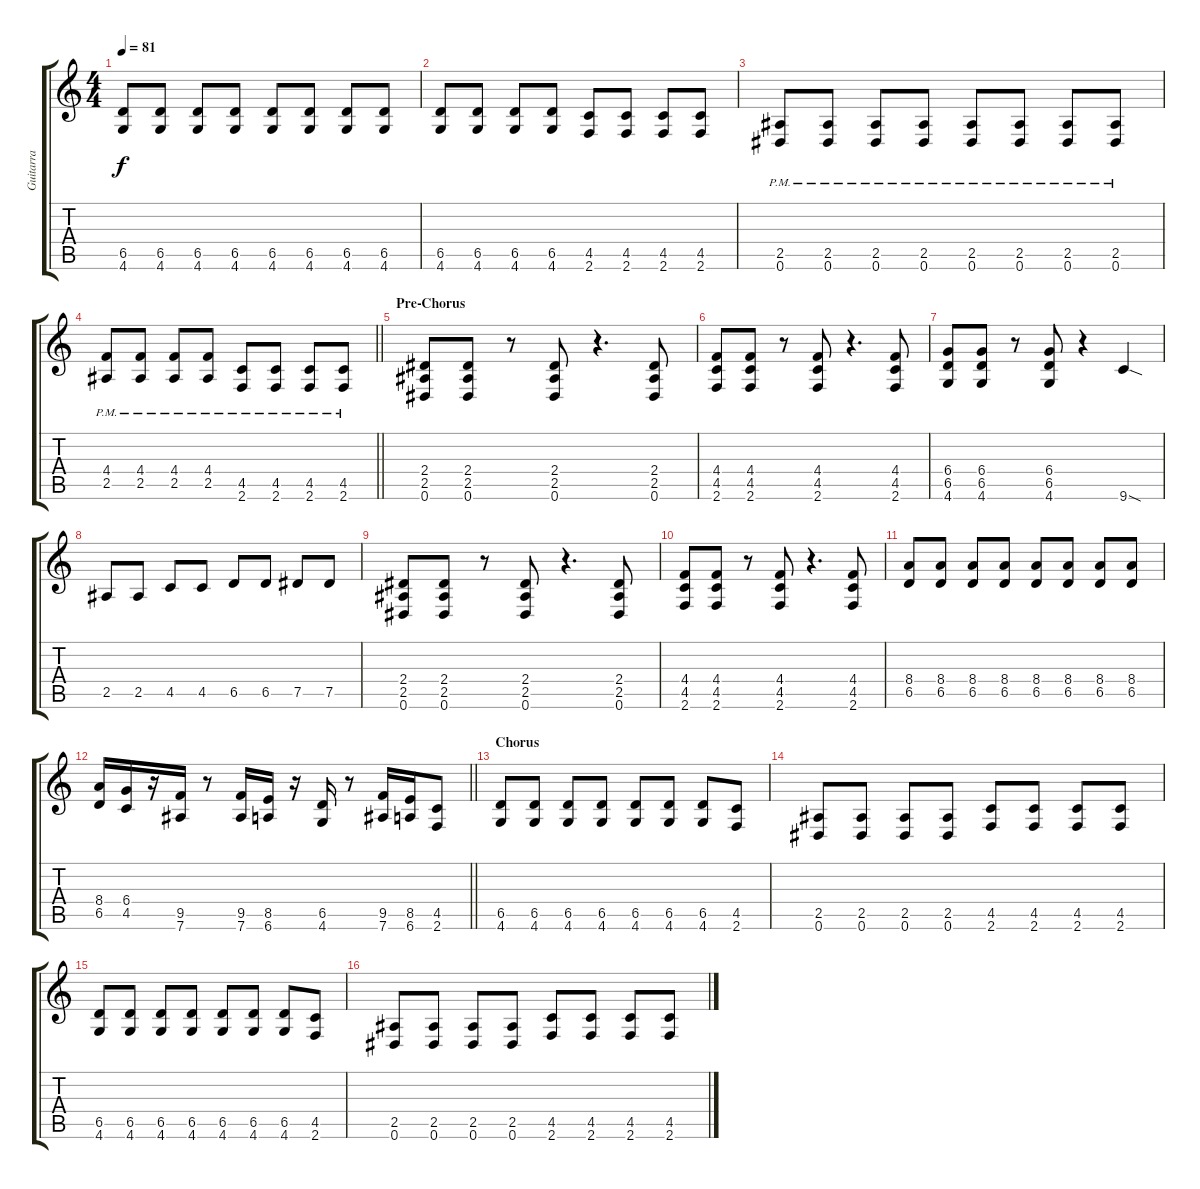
\track ("Guitarra" "Guitarra") {instrument overdrivenguitar}
\staff {score tabs}
\tuning (Eb4 Bb3 Gb3 Db3 Ab2 Eb2) {hide}
\ts (4 4)
\tempo 81
\clef g2
\ks c
(6.5 4.6).8{dy f} (6.5 4.6).8 (6.5 4.6).8 (6.5 4.6).8 (6.5 4.6).8 (6.5 4.6).8 (6.5 4.6).8 (6.5 4.6).8 |
(6.5 4.6).8 (6.5 4.6).8 (6.5 4.6).8 (6.5 4.6).8 (4.5 2.6).8 (4.5 2.6).8 (4.5 2.6).8 (4.5 2.6).8 |
(2.5{pm} 0.6{pm}).8 (2.5{pm} 0.6{pm}).8 (2.5{pm} 0.6{pm}).8 (2.5{pm} 0.6{pm}).8 (2.5{pm} 0.6{pm}).8 (2.5{pm} 0.6{pm}).8 (2.5{pm} 0.6{pm}).8 (2.5{pm} 0.6{pm}).8 |
\barLineRight lightlight
(4.4{pm} 2.5{pm}).8 (4.4{pm} 2.5{pm}).8 (4.4{pm} 2.5{pm}).8 (4.4{pm} 2.5{pm}).8 (4.5{pm} 2.6{pm}).8 (4.5{pm} 2.6{pm}).8 (4.5{pm} 2.6{pm}).8 (4.5{pm} 2.6{pm}).8 |
\section ("" "Pre-Chorus")
(2.4 2.5 0.6).8{volume 11 balance 16 instrument overdrivenguitar} (2.4 2.5 0.6).8{balance 16} r.8 (2.4 2.5 0.6).8 r.4{d} (2.4 2.5 0.6).8 |
(4.4 4.5 2.6).8 (4.4 4.5 2.6).8 r.8 (4.4 4.5 2.6).8 r.4{d} (4.4 4.5 2.6).8 |
(6.4 6.5 4.6).8 (6.4 6.5 4.6).8 r.8 (6.4 6.5 4.6).8 r.4 9.6{sod}.4 |
2.5.8 2.5.8 4.5.8 4.5.8 6.5.8 6.5.8 7.5.8 7.5.8 |
(2.4 2.5 0.6).8 (2.4 2.5 0.6).8 r.8 (2.4 2.5 0.6).8 r.4{d} (2.4 2.5 0.6).8 |
(4.4 4.5 2.6).8 (4.4 4.5 2.6).8 r.8 (4.4 4.5 2.6).8 r.4{d} (4.4 4.5 2.6).8 |
(8.4 6.5).8 (8.4 6.5).8 (8.4 6.5).8 (8.4 6.5).8 (8.4 6.5).8 (8.4 6.5).8 (8.4 6.5).8 (8.4 6.5).8 |
\barLineRight lightlight
(8.4 6.5).16 (6.4 4.5).16 r.16 (9.5 7.6).16 r.8 (9.5 7.6).16 (8.5 6.6).16 r.16 (6.5 4.6).16 r.8 (9.5 7.6).16 (8.5 6.6).16 (4.5 2.6).8 |
\section ("" "Chorus")
(6.5 4.6).8{balance 8} (6.5 4.6).8 (6.5 4.6).8 (6.5 4.6).8 (6.5 4.6).8 (6.5 4.6).8 (6.5 4.6).8 (4.5 2.6).8 |
(2.5 0.6).8 (2.5 0.6).8 (2.5 0.6).8 (2.5 0.6).8 (4.5 2.6).8 (4.5 2.6).8 (4.5 2.6).8 (4.5 2.6).8 |
(6.5 4.6).8 (6.5 4.6).8 (6.5 4.6).8 (6.5 4.6).8 (6.5 4.6).8 (6.5 4.6).8 (6.5 4.6).8 (4.5 2.6).8 |
(2.5 0.6).8 (2.5 0.6).8 (2.5 0.6).8 (2.5 0.6).8 (4.5 2.6).8 (4.5 2.6).8 (4.5 2.6).8 (4.5 2.6).8
